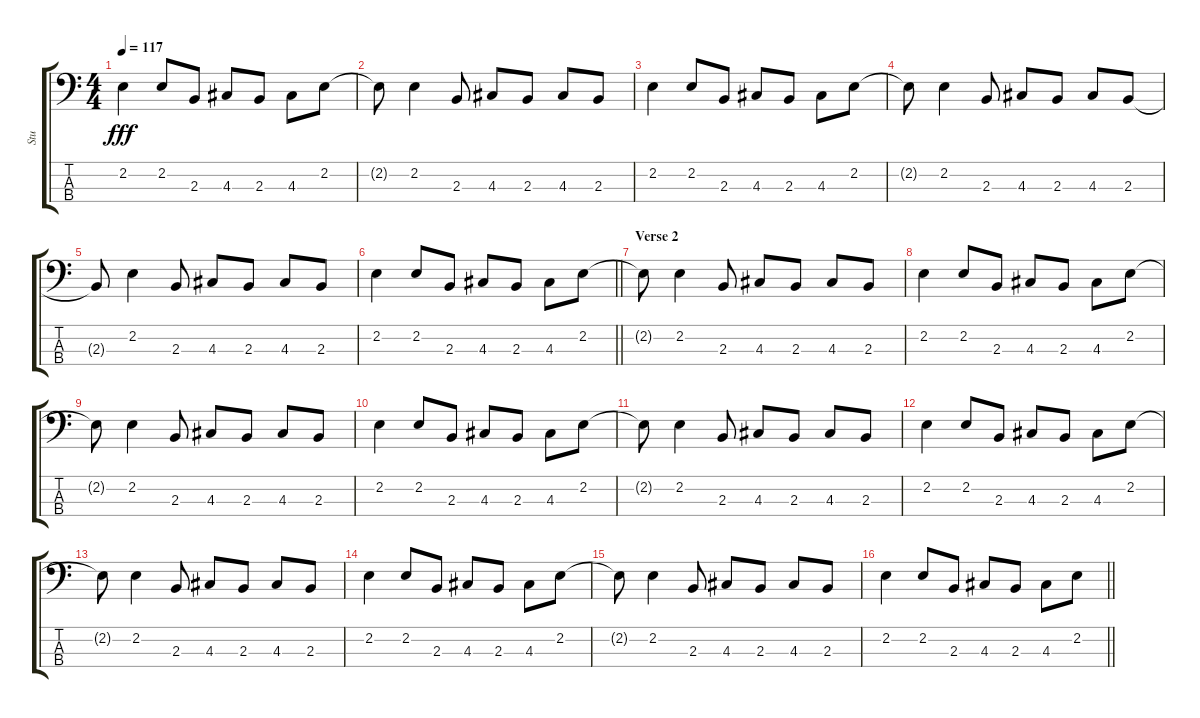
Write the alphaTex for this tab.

\track ("Stu" "Stu") {instrument electricbassfinger}
\staff {score tabs}
\tuning (G2 D2 A1 E1) {hide}
\ts (4 4)
\tempo 117
\clef f4
\ks c
2.2.4{dy fff} 2.2.8 2.3.8 4.3.8 2.3.8 4.3.8 2.2.8 |
2.2{t}.8 2.2.4 2.3.8 4.3.8 2.3.8 4.3.8 2.3.8 |
2.2.4 2.2.8 2.3.8 4.3.8 2.3.8 4.3.8 2.2.8 |
2.2{t}.8 2.2.4 2.3.8 4.3.8 2.3.8 4.3.8 2.3.8 |
2.3{t}.8 2.2.4 2.3.8 4.3.8 2.3.8 4.3.8 2.3.8 |
\barLineRight lightlight
2.2.4 2.2.8 2.3.8 4.3.8 2.3.8 4.3.8 2.2.8 |
\section ("" "Verse 2")
2.2{t}.8 2.2.4 2.3.8 4.3.8 2.3.8 4.3.8 2.3.8 |
2.2.4 2.2.8 2.3.8 4.3.8 2.3.8 4.3.8 2.2.8 |
2.2{t}.8 2.2.4 2.3.8 4.3.8 2.3.8 4.3.8 2.3.8 |
2.2.4 2.2.8 2.3.8 4.3.8 2.3.8 4.3.8 2.2.8 |
2.2{t}.8 2.2.4 2.3.8 4.3.8 2.3.8 4.3.8 2.3.8 |
2.2.4 2.2.8 2.3.8 4.3.8 2.3.8 4.3.8 2.2.8 |
2.2{t}.8 2.2.4 2.3.8 4.3.8 2.3.8 4.3.8 2.3.8 |
2.2.4 2.2.8 2.3.8 4.3.8 2.3.8 4.3.8 2.2.8 |
2.2{t}.8 2.2.4 2.3.8 4.3.8 2.3.8 4.3.8 2.3.8 |
\barLineRight lightlight
2.2.4 2.2.8 2.3.8 4.3.8 2.3.8 4.3.8 2.2.8
